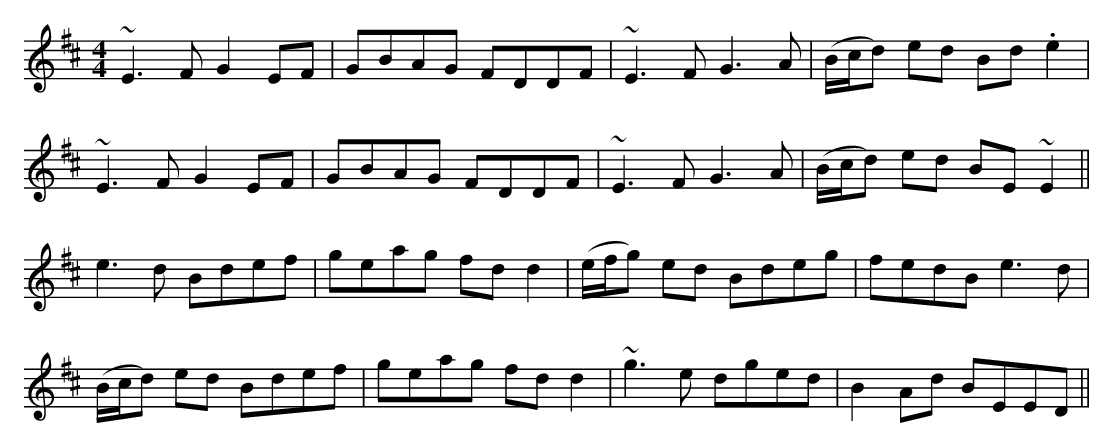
X:1
M:4/4
K:Edor
~E3 F G2 EF|GBAG FDDF|~E3 F G3 A|(B/c/d) ed Bd .e2|
~E3 F G2 EF|GBAG FDDF|~E3 F G3 A|(B/c/d) ed BE ~E2||
e3 d Bdef|geag fd d2|(e/f/g) ed Bdeg|fedB e3 d|
(B/c/d) ed Bdef|geag fd d2|~g3 e dged|B2 Ad BEED||
